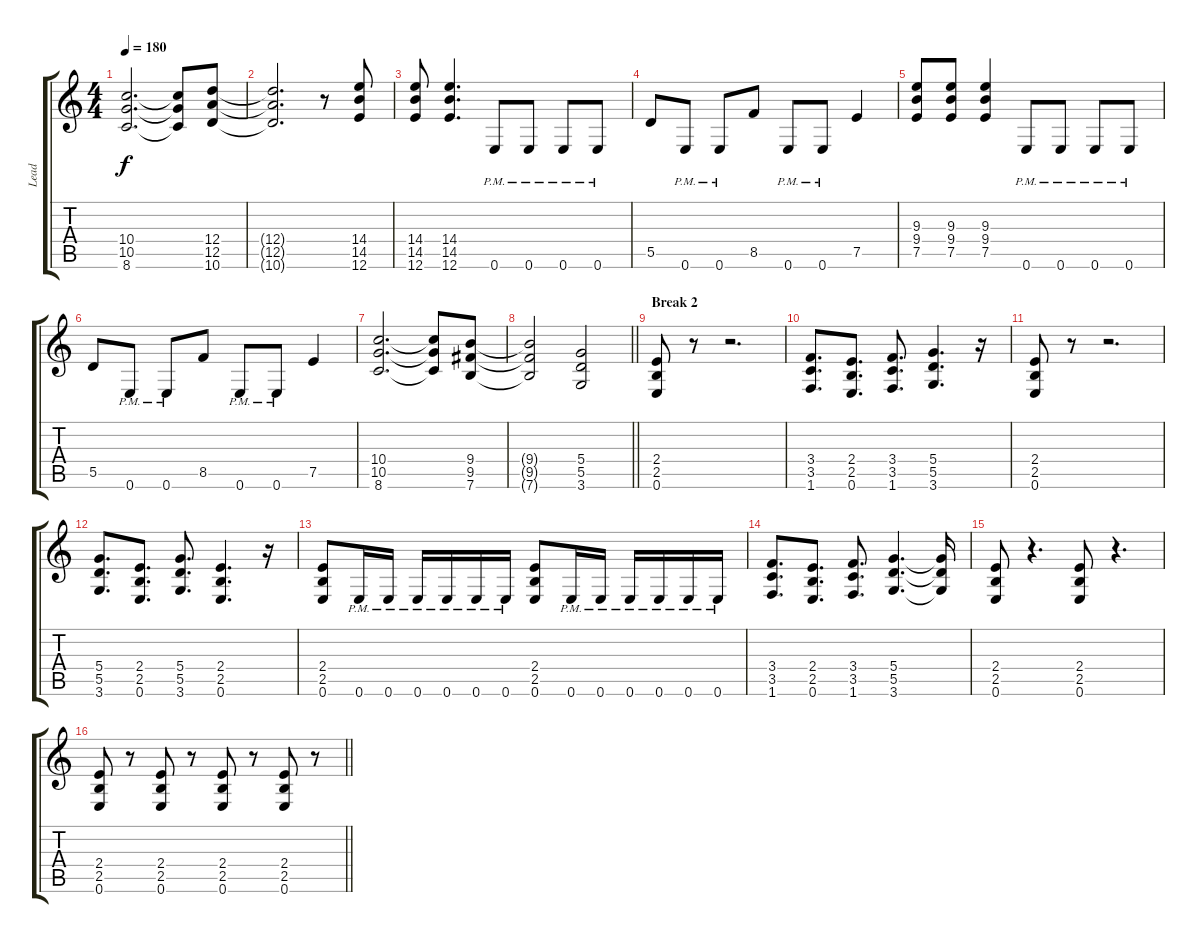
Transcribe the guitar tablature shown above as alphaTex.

\track ("Lead" "Lead") {instrument distortionguitar}
\staff {score tabs}
\tuning (E4 B3 G3 D3 A2 E2) {hide}
\ts (4 4)
\tempo 180
\clef g2
\ks c
(10.4 10.5 8.6).2{d dy f} (10.4{t} 10.5{t} 8.6{t}).8 (12.4 12.5 10.6).8 |
(12.4{t} 12.5{t} 10.6{t}).2{d} r.8 (14.4 14.5 12.6).8 |
(14.4 14.5 12.6).8 (14.4 14.5 12.6).4{d} 0.6{pm}.8 0.6{pm}.8 0.6{pm}.8 0.6{pm}.8 |
5.5.8 0.6{pm}.8 0.6{pm}.8 8.5.8 0.6{pm}.8 0.6{pm}.8 7.5.4 |
(9.3 9.4 7.5).8 (9.3 9.4 7.5).8 (9.3 9.4 7.5).4 0.6{pm}.8 0.6{pm}.8 0.6{pm}.8 0.6{pm}.8 |
5.5.8 0.6{pm}.8 0.6{pm}.8 8.5.8 0.6{pm}.8 0.6{pm}.8 7.5.4 |
(10.4 10.5 8.6).2{d} (10.4{t} 10.5{t} 8.6{t}).8 (9.4 9.5 7.6).8 |
\barLineRight lightlight
(9.4{t} 9.5{t} 7.6{t}).2 (5.4 5.5 3.6).2 |
\section ("" "Break 2")
(2.4 2.5 0.6).8 r.8 r.2{d} |
(3.4 3.5 1.6).8{d} (2.4 2.5 0.6).8{d} (3.4 3.5 1.6).8{d} (5.4 5.5 3.6).4{d} r.16 |
(2.4 2.5 0.6).8 r.8 r.2{d} |
(5.4 5.5 3.6).8{d} (2.4 2.5 0.6).8{d} (5.4 5.5 3.6).8{d} (2.4 2.5 0.6).4{d} r.16 |
(2.4 2.5 0.6).8 0.6{pm}.16 0.6{pm}.16 0.6{pm}.16 0.6{pm}.16 0.6{pm}.16 0.6{pm}.16 (2.4 2.5 0.6).8 0.6{pm}.16 0.6{pm}.16 0.6{pm}.16 0.6{pm}.16 0.6{pm}.16 0.6{pm}.16 |
(3.4 3.5 1.6).8{d} (2.4 2.5 0.6).8{d} (3.4 3.5 1.6).8{d} (5.4 5.5 3.6).4{d} (5.4{t} 5.5{t} 3.6{t}).16 |
(2.4 2.5 0.6).8 r.4{d} (2.4 2.5 0.6).8 r.4{d} |
\barLineRight lightlight
(2.4 2.5 0.6).8 r.8 (2.4 2.5 0.6).8 r.8 (2.4 2.5 0.6).8 r.8 (2.4 2.5 0.6).8 r.8
